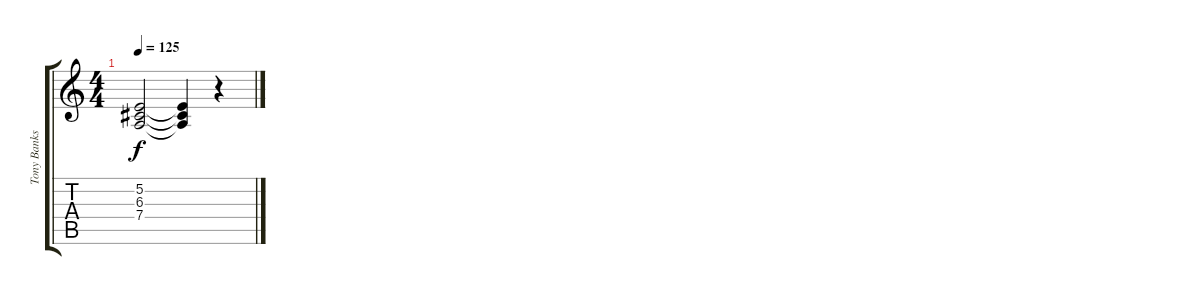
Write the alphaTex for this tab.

\track ("Tony Banks (keyboard choirs)" "Tony Banks") {instrument choiraahs}
\staff {score tabs}
\tuning (E4 B3 G3 D3 A2 E2) {hide}
\ts (4 4)
\tempo 125
\clef g2
\ks c
(5.2 6.3 7.4).2{dy f} (5.2{t} 6.3{t} 7.4{t}).4 r.4
